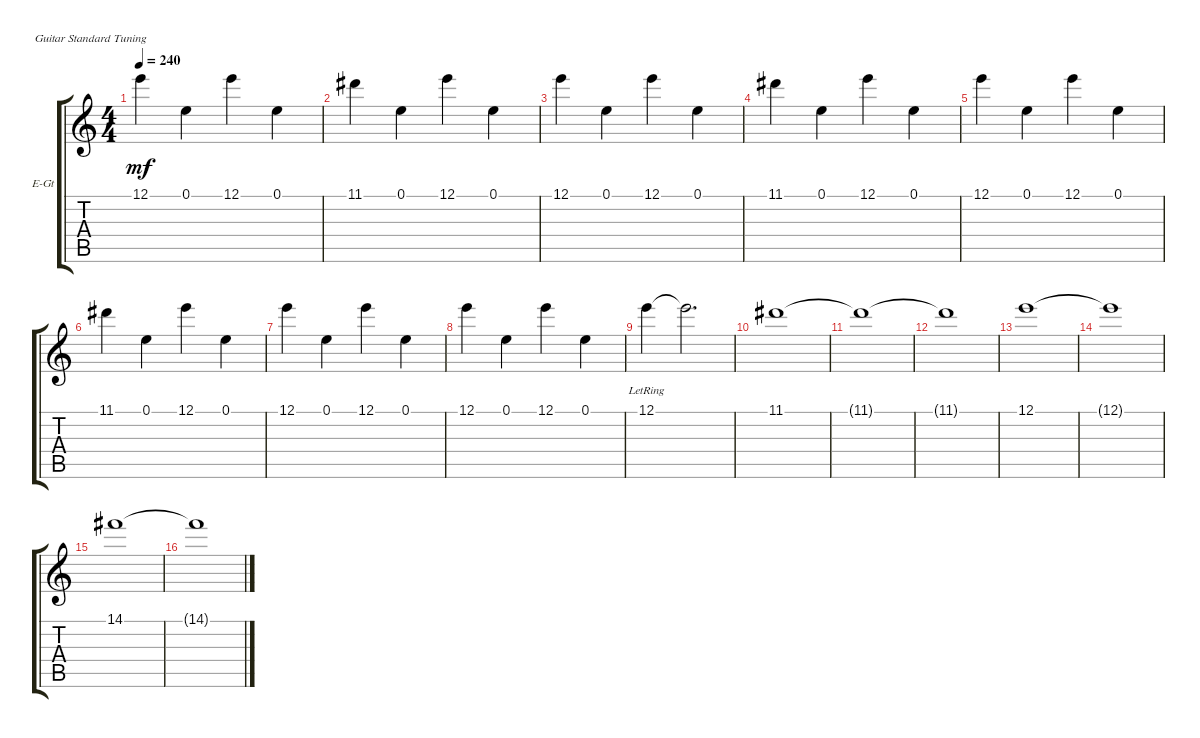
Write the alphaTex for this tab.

\defaultSystemsLayout 4
\bracketExtendMode groupsimilarinstruments
\firstSystemTrackNameOrientation horizontal
\otherSystemsTrackNameOrientation horizontal
\track ("Lead Guitar" "E-Gt") {instrument overdrivenguitar}
\staff {score tabs}
\tuning (E4 B3 G3 D3 A2 E2)
\ts (4 4)
\tempo 240
\clef g2
\ks c
12.1.4{dy mf} 0.1.4 12.1.4 0.1.4 |
11.1.4 0.1.4 12.1.4 0.1.4 |
12.1.4 0.1.4 12.1.4 0.1.4 |
11.1.4 0.1.4 12.1.4 0.1.4 |
12.1.4 0.1.4 12.1.4 0.1.4 |
11.1.4 0.1.4 12.1.4 0.1.4 |
12.1.4 0.1.4 12.1.4 0.1.4 |
12.1.4 0.1.4 12.1.4 0.1.4 |
12.1{lr}.4 12.1{t}.2{d} |
11.1.1 |
11.1{t}.1 |
11.1{t}.1 |
12.1.1 |
12.1{t}.1 |
14.1.1 |
14.1{t}.1
